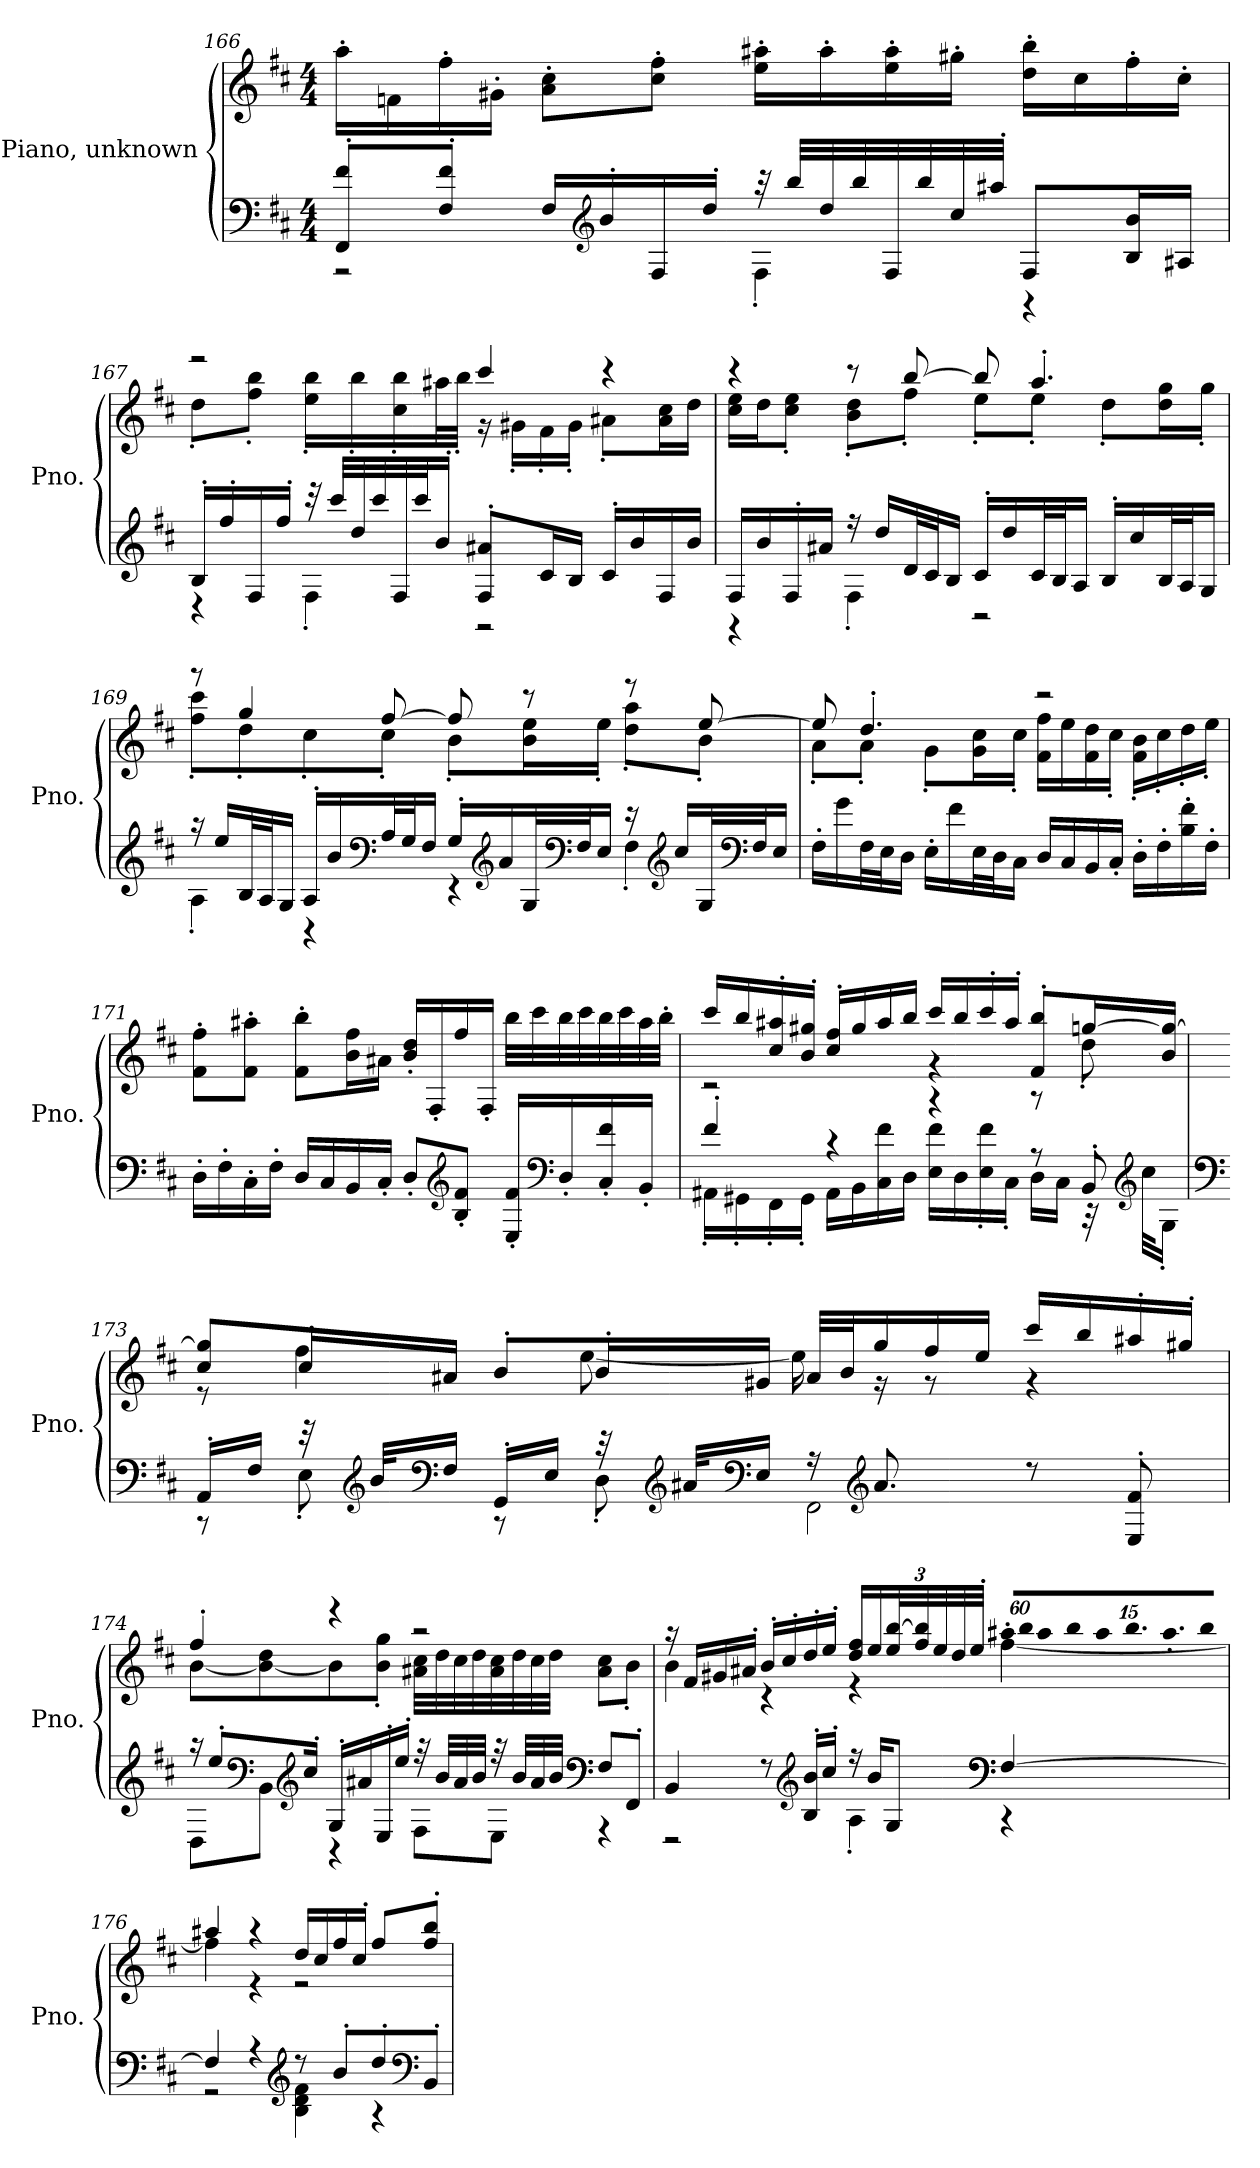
**kern	**kern
*part1	*part1
*staff2	*staff1
*I"Piano, unknown	*
*I'Pno.	*
!!LO:LB:g=z
*clefF4	*clefG2
*k[f#c#]	*k[f#c#]
*M4/4	*M4/4
=166	=166
*^	*
8FF#/' 8f#/'L	2r	16aa'\LL
.	.	16fn\
8F#/' 8f#/'J	.	16ff#'\
.	.	16g#X'\JJ
16F#/LL	.	8a\' 8cc#\'L
*clefG2	*	*
16b'/	.	.
16F#/	.	8cc#\' 8ff#\'J
16dd'/JJ	.	.
32r	4F#'\	16ee\' 16aa#X\'LL
32bb/LLL	.	.
32dd/	.	16aa#'\
32bb/	.	.
32F#/	.	16ee\' 16aa#\'
32bb/	.	.
32cc#/	.	16gg#X'\JJ
32aa#X'/JJJ	.	.
8F#/L	4r	16dd\' 16bb\'LL
.	.	16cc#\
16B/ 16b/L	.	16ff#'\
16A#X/JJ	.	16cc#'\JJ
!!LO:LB:g=z
=167	=167	=167
*	*	*^
16B'/LL	4r	2r	8dd'\L
16ff#'/	.	.	.
16F#/	.	.	8ff#\' 8bb\'J
16ff#'/JJ	.	.	.
32r	4F#'\	.	16ee\' 16bb\'LL
32ccc#/LLL	.	.	.
32dd/	.	.	16bb'\
32ccc#/	.	.	.
32F#/	.	.	16cc#\' 16bb\'
32ccc#/J	.	.	.
16b'/JJ	.	.	32aa#X\L
.	.	.	32bb'\JJJ
8F#/' 8a#X/'L	2r	4ccc#/	16r
.	.	.	16g#X'\LL
16c#/L	.	.	16f#'\
16B/JJ	.	.	16g#'\JJ
16c#'/LL	.	4r	8a#X'\L
16b/	.	.	.
16F#/	.	.	16a#\ 16cc#\L
16b/JJ	.	.	16dd\JJ
=168	=168	=168	=168
16F#/LL	4r	4r	16cc#\ 16ee\LL
16b/	.	.	16dd\J
16F#'/	.	.	8cc#\' 8ee\'J
16a#X/JJ	.	.	.
16r	4F#'\	8r	8b\' 8dd\'L
16dd/LL	.	.	.
32d/L	.	[8bb/	8ff#'\J
32c#/J	.	.	.
16B/JJ	.	.	.
16c#'/LL	2r	8bb/]	8ee'\L
16dd/	.	.	.
32c#/L	.	4.aa'/	8ee'\J
32B/J	.	.	.
16A/JJ	.	.	.
16B'/LL	.	.	8dd'\L
16cc#/	.	.	.
32B/L	.	.	16dd\ 16gg\L
32A/J	.	.	.
16G/JJ	.	.	16gg'\JJ
!!LO:LB:g=z	!!
=169	=169	=169	=169
16r	4A'\	8r	8ff#\' 8ccc#\'L
16ee/LL	.	.	.
32B/L	.	4gg/	8dd'\
32A/J	.	.	.
16G/JJ	.	.	.
16A'/LL	4r	.	8cc#'\
16b/	.	.	.
*clefF4	*	*	*
32A/L	.	[8ff#/	8cc#'\J
32G/J	.	.	.
16F#/JJ	.	.	.
16G'/LL	4r	8ff#/]	8b'\L
*clefG2	*	*	*
16a/	.	.	.
32G/L	.	8r	16b\ 16ee\L
*clefF4	*	*	*
32F#/J	.	.	.
16E/JJ	.	.	16ee'\JJ
16r	4F#'\	8r	8dd\' 8aa\'L
*clefG2	*	*	*
16cc#/LL	.	.	.
32G/L	.	[8ee/	8b'\J
*clefF4	*	*	*
32F#/J	.	.	.
16E/JJ	.	.	.
*v	*v	*	*
!!LO:LB:g=z	!!
=170	=170	=170
16F#'\LL	8ee/]	8a'\L
16g\	.	.
32F#\L	4.dd'/	8a'\J
32E\J	.	.
16D\JJ	.	.
16E'\LL	.	8g'\L
16f#\	.	.
32E\L	.	16g\ 16cc#\L
32D\J	.	.
16C#\JJ	.	16cc#'\JJ
16D/LL	2r	16f#\ 16ff#\LL
16C#/	.	16ee\
16BB/	.	16f#\ 16dd\
16C#'/JJ	.	16cc#'\JJ
16D'\LL	.	16f#\' 16b\'LL
16F#'\	.	16cc#'\
16B\' 16f#\'	.	16dd'\
16F#'\JJ	.	16ee'\JJ
*	*v	*v
=171	=171
16D'\LL	8f#\' 8ff#\'L
16F#'\	.
16C#'\	8f#\' 8aa#X\'J
16F#'\JJ	.
16D/LL	8f#\' 8bb\'L
16C#/	.
16BB/	16b\ 16ff#\L
16C#'/JJ	16a#X\JJ
8D'/L	16b/' 16dd/'LL
.	16F#'/
*clefG2	*
8B/' 8f#/'J	16ff#/
.	16F#'/JJ
16E/' 16f#/'LL	32bb\LLL
.	32ccc#\
*clefF4	*
16D'/	32bb\
.	32ccc#\
16C#/' 16f#/'	32bb\
.	32ccc#\
16BB'/JJ	32aa#\
.	32bb'\JJJ
!!LO:PB:g=z
=172	=172
*^	*^
4f#'/	16AA#X'\LL	16ccc#/LL	2r
.	16GG#X'\	16bb/	.
.	16FF#'\	16cc#/' 16aa#X/'	.
.	16GG#'\JJ	16b/' 16gg#X/'JJ	.
4r	16AA#\LL	16cc#/' 16ff#/'LL	.
.	16BB\	16gg#/	.
.	16C#\ 16f#\	16aa#/	.
.	16D\JJ	16bb/JJ	.
4r	16E\ 16f#\LL	16ccc#/LL	4r
.	16D\	16bb/	.
.	16E\' 16f#\'	16ccc#'/	.
.	16C#'\JJ	16aa#'/JJ	.
8r	16D\LL	8f#/' 8bb/'L	8r
.	16C#\JJ	.	.
8BB'/	32r	[16ggn/L	8dd'\
*clefG2	*	*	*
.	32cc#\KLL	.	.
.	16G'\JJ	16b/ 16gg/_JJ	.
!!LO:LB:g=z	!!
=173	=173	=173	=173
*clefF4	*	*	*
16AA'/LL	8r	8cc#/ 8gg/]L	8r
16F#/JJ	.	.	.
32r	8E'\	16cc#'/L	4ff#\
*clefG2	*	*	*
32b/KLL	.	.	.
*clefF4	*	*	*
16F#/JJ	.	16a#X/JJ	.
16GG'/LL	8r	8b'/L	.
16E/JJ	.	.	.
32r	8D'\	16b'/L	[8ee\
*clefG2	*	*	*
32a#X/KLL	.	.	.
*clefF4	*	*	*
16E/JJ	.	16g#X/JJ	.
16r	2FF#\	32a#/LLL	16ee\]
.	.	32b/J	.
*clefG2	*	*	*
8.a#/	.	16gg/	16r
.	.	16ff#/	8r
.	.	16ee/JJ	.
8r	.	16ccc#/LL	4r
.	.	16bb/	.
8E/' 8f#/'	.	16aa#X'/	.
.	.	16gg#X'/JJ	.
!!LO:LB:g=z	!!
=174	=174	=174	=174
16r	8D\L	4ff#'/	[8b\L
8ee'/L	.	.	.
*clefF4	*	*	*
.	8BB\J	.	8b\_ 8dd\
*clefG2	*	*	*
16cc#'/Jk	.	.	.
16G'/LL	4r	4r	8b\]
16a#X/	.	.	.
16E'/	.	.	8b\' 8gg\'J
16ee'/JJ	.	.	.
32r	8F#\L	2r	32a#X\ 32cc#\LLL
32b/LLL	.	.	32dd\
32a#/	.	.	32cc#\
32b/JJJ	.	.	32dd\
32r	8E\J	.	32a#\ 32cc#\
32b/LLL	.	.	32dd\
32a#/	.	.	32cc#\
32b/JJJ	.	.	32dd\JJJ
*clefF4	*	*	*
8F#/L	4r	.	8a#\ 8cc#\L
8FF#'/J	.	.	8b'\J
!!LO:LB:g=z	!!
=175	=175	=175	=175
4BB/	2r	16r	4b\
.	.	16f#/LL	.
.	.	16g#X/	.
.	.	16a#X'/JJ	.
8r	.	16b'/LL	4r
.	.	16cc#'/	.
*clefG2	*	*	*
16B/' 16b/'LL	.	16dd'/	.
16cc#'/JJ	.	16ee'/JJ	.
16r	4A'\	16dd/ 16ff#/LL	4r
16b/KL	.	16ee/	.
*	*	*Xbrackettup	*
8G/J	.	48ee/ [48bb/L	.
.	.	48ff#/ 48bb/]	.
.	.	48ee/	.
.	.	32dd/	.
.	.	32ee'/JJJ	.
*clefF4	*	*	*
!	!	!LO:N:vis=32	!
[4F#/	4r	1920%53aa#X'/LLL	[4ff#\
!	!	!LO:N:vis=32	!
.	.	1920%53bb/	.
.	.	1920ryy	.
!	!	!LO:N:vis=32	!
.	.	1920%53aa#/	.
!	!	!LO:N:vis=32	!
.	.	1920%53bb/	.
!	!	!LO:N:vis=32	!
.	.	1920%53aa#/	.
.	.	1920ryy	.
.	.	36.bb/	.
.	.	36.aa#'/	.
!	!	!LO:N:vis=32	!
.	.	1920%53bb/JJJ	.
=176	=176	=176	=176
4F#/]	2r	4aa#X/	4ff#\]
4r	.	4r	4r
*clefG2	*	*	*
8r	4B\ 4d\ 4f#\	16dd/LL	2r
.	.	16cc#/	.
8b'/L	.	16ff#/	.
.	.	16cc#'/JJ	.
8dd'/	4r	8ff#/L	.
*clefF4	*	*	*
8BB'/J	.	8ff#/' 8bb/'J	.
*v	*v	*	*
*	*v	*v
=	=
*-	*-
